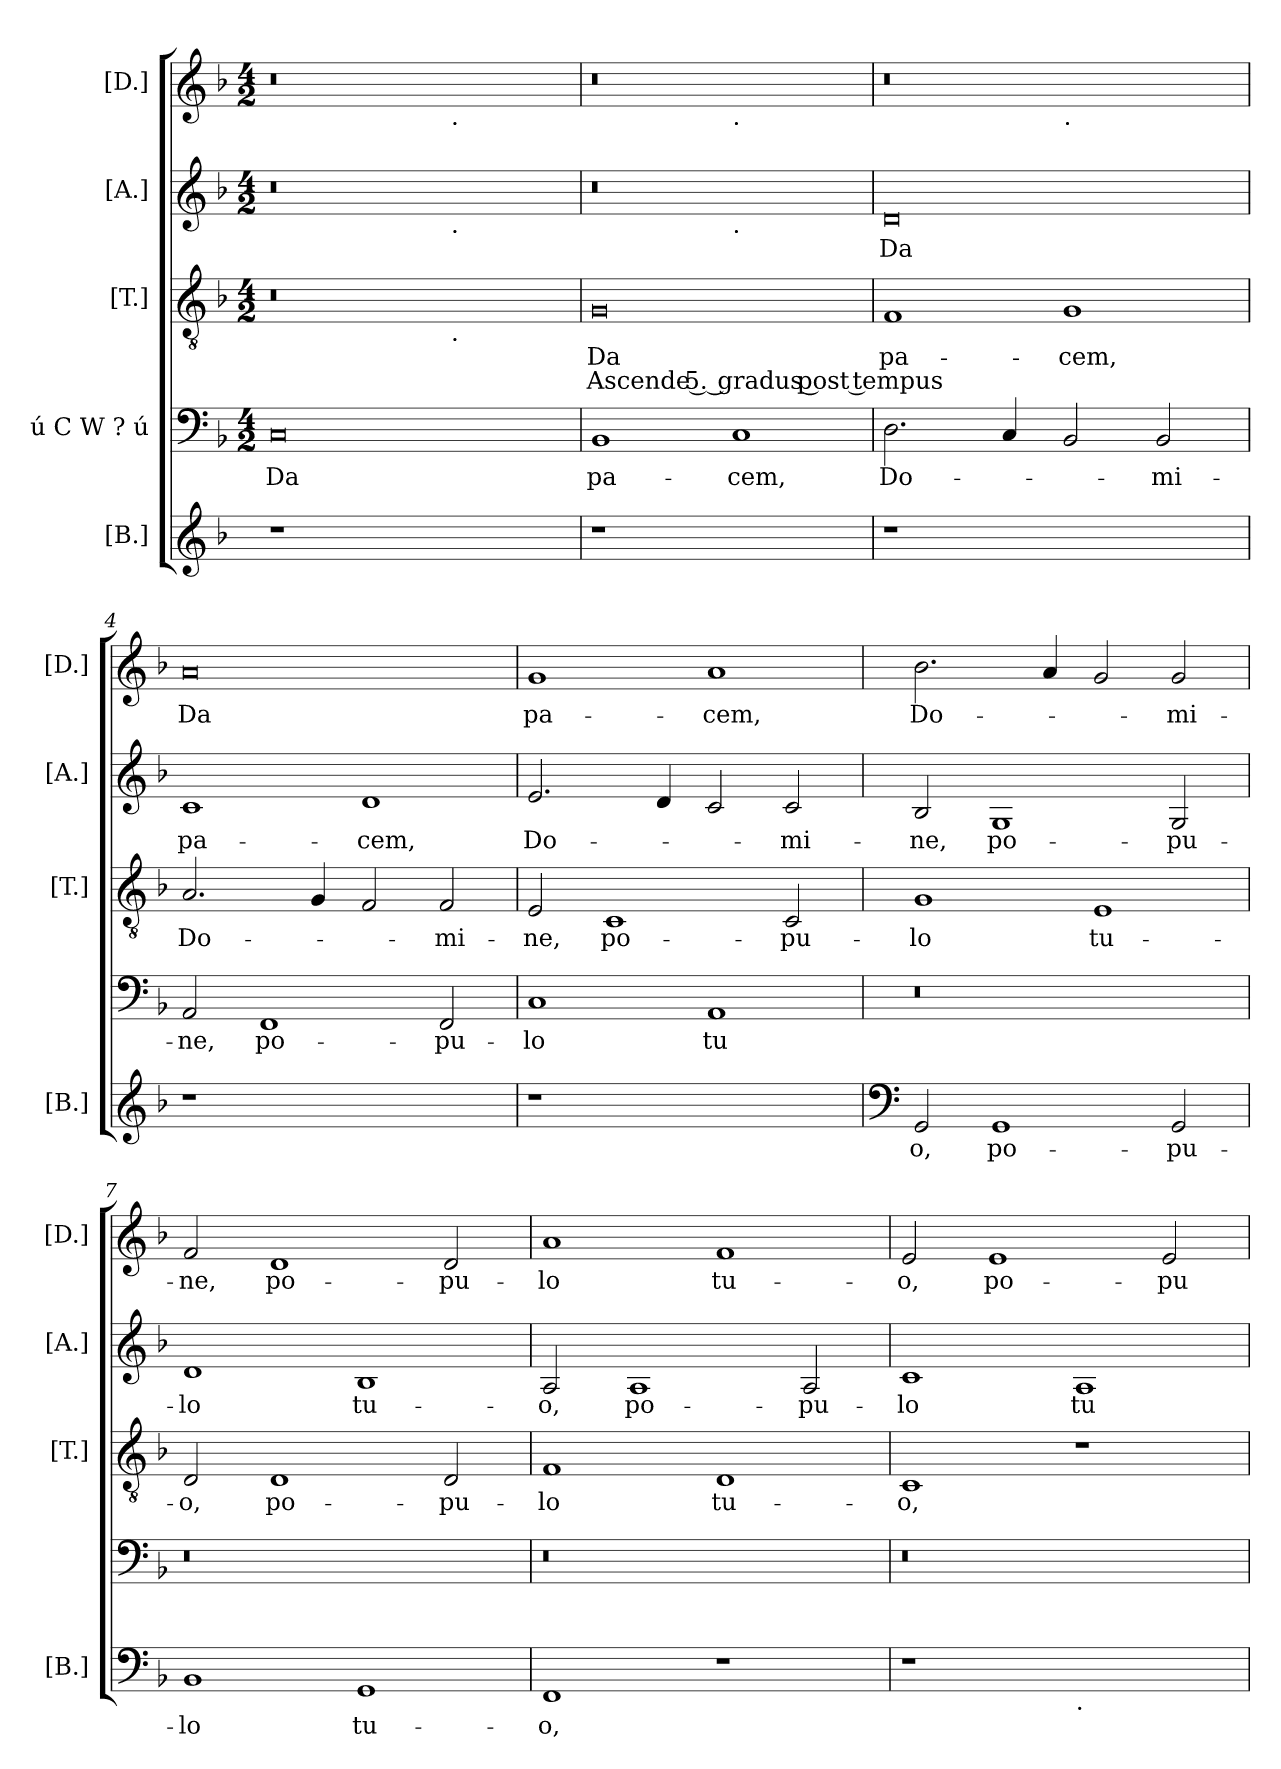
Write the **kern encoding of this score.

**kern	**text	**kern	**text	**kern	**text	**text	**kern	**text	**kern	**text
*part5	*part5	*part4	*part4	*part3	*part3	*part3	*part2	*part2	*part1	*part1
*staff5	*staff5	*staff4	*staff4	*staff3	*staff3	*staff3	*staff2	*staff2	*staff1	*staff1
*I"[B.]	*	*I"ú C W ? ú	*	*I"[T.]	*	*	*I"[A.]	*	*I"[D.]	*
*I'[B.]	*	*	*	*I'[T.]	*	*	*I'[A.]	*	*I'[D.]	*
*clefG2	*	*clefF4	*	*clefGv2	*	*	*clefG2	*	*clefG2	*
*k[b-]	*	*k[b-]	*	*k[b-]	*	*	*k[b-]	*	*k[b-]	*
*F:	*	*F:	*	*F:	*	*	*F:	*	*F:	*
*	*	*M4/2	*	*M4/2	*	*	*M4/2	*	*M4/2	*
=1	=1	=1	=1	=1	=1	=1	=1	=1	=1	=1
!	!	!	!LO:LY:b	!	!	!	!	!	!	!
*	*	*	*	*^	*	*	*^	*	*^	*
1r	.	0C	Da	0r	1ryy	.	.	0r	1ryy	.	0r	1ryy	.
1ryy	.	.	.	.	8ryy	.	.	.	8ryy	.	.	8ryy	.
!	!	!	!	!	!	!	!	!	!	!	!	!LO:TX:b:t=.	!
!	!	!	!	!	!	!	!	!	!LO:TX:b:t=.	!	!	!	!
!	!	!	!	!	!LO:TX:b:t=.	!	!	!	!	!	!	!	!
.	.	.	.	.	2..ryy	.	.	.	2..ryy	.	.	2..ryy	.
=2	=2	=2	=2	=2	=2	=2	=2	=2	=2	=2	=2	=2	=2
!	!	!	!LO:LY:b	!	!	!LO:LY:b	!LO:LY:b	!	!	!	!	!	!
*	*	*	*	*v	*v	*	*	*	*	*	*	*	*
1r	.	1BB-	pa-	0G	Da	Ascende 5. gradus post tempus	0r	1ryy	.	0r	1ryy	.
!	!	!	!	!	!	!	!	!	!	!	!LO:TX:b:t=.	!
!	!	!	!	!	!	!	!	!LO:TX:b:t=.	!	!	!	!
!	!	!	!LO:LY:b	!	!	!	!	!	!	!	!	!
1ryy	.	1C	-cem,	.	.	.	.	1ryy	.	.	1ryy	.
=3	=3	=3	=3	=3	=3	=3	=3	=3	=3	=3	=3	=3
!	!	!	!LO:LY:b	!	!LO:LY:b	!	!	!	!LO:LY:b	!	!	!
*	*	*	*	*	*	*	*v	*v	*	*	*	*
1r	.	2.D\	Do-	1F	pa-	.	0d	Da	0r	1ryy	.
.	.	4C/	.	.	.	.	.	.	.	.	.
!	!	!	!	!	!	!	!	!	!	!LO:TX:b:t=.	!
!	!	!	!	!	!LO:LY:b	!	!	!	!	!	!
1ryy	.	2BB-/	.	1G	-cem,	.	.	.	.	1ryy	.
!	!	!	!LO:LY:b	!	!	!	!	!	!	!	!
.	.	2BB-/	-mi-	.	.	.	.	.	.	.	.
=4	=4	=4	=4	=4	=4	=4	=4	=4	=4	=4	=4
!	!	!	!LO:LY:b	!	!LO:LY:b	!	!	!LO:LY:b	!	!	!LO:LY:b
*	*	*	*	*	*	*	*	*	*v	*v	*
1r	.	2AA/	-ne,	2.A/	Do-	.	1c	pa-	0a	Da
!	!	!	!LO:LY:b	!	!	!	!	!	!	!
.	.	1FF	po-	.	.	.	.	.	.	.
.	.	.	.	4G/	.	.	.	.	.	.
!	!	!	!	!	!	!	!	!LO:LY:b	!	!
1ryy	.	.	.	2F/	.	.	1d	-cem,	.	.
!	!	!	!LO:LY:b	!	!LO:LY:b	!	!	!	!	!
.	.	2FF/	-pu-	2F/	-mi-	.	.	.	.	.
=5	=5	=5	=5	=5	=5	=5	=5	=5	=5	=5
!	!	!	!LO:LY:b	!	!LO:LY:b	!	!	!LO:LY:b	!	!LO:LY:b
1r	.	1C	-lo	2E/	-ne,	.	2.e/	Do-	1g	pa-
!	!	!	!	!	!LO:LY:b	!	!	!	!	!
.	.	.	.	1C	po-	.	.	.	.	.
.	.	.	.	.	.	.	4d/	.	.	.
!	!	!	!LO:LY:b	!	!	!	!	!	!	!LO:LY:b
1ryy	.	1AA	tu-	.	.	.	2c/	.	1a	-cem,
!	!	!	!	!	!LO:LY:b	!	!	!LO:LY:b	!	!
.	.	.	.	2C/	-pu-	.	2c/	-mi-	.	.
!!LO:LB:g=z
=6	=6	=6	=6	=6	=6	=6	=6	=6	=6	=6
*clefF4	*	*	*	*	*	*	*	*	*	*
!	!LO:LY:b	!	!	!	!LO:LY:b	!	!	!LO:LY:b	!	!LO:LY:b
2GG/	o,	0r	.	1G	-lo	.	2B-/	-ne,	2.b-\	Do-
!	!LO:LY:b	!	!	!	!	!	!	!LO:LY:b	!	!
1GG	po-	.	.	.	.	.	1G	po-	.	.
.	.	.	.	.	.	.	.	.	4a/	.
!	!	!	!	!	!LO:LY:b	!	!	!	!	!
.	.	.	.	1E	tu-	.	.	.	2g/	.
!	!LO:LY:b	!	!	!	!	!	!	!LO:LY:b	!	!LO:LY:b
2GG/	-pu-	.	.	.	.	.	2G/	-pu-	2g/	-mi-
=7	=7	=7	=7	=7	=7	=7	=7	=7	=7	=7
!	!LO:LY:b	!	!	!	!LO:LY:b	!	!	!LO:LY:b	!	!LO:LY:b
1BB-	-lo	0r	.	2D/	-o,	.	1d	-lo	2f/	-ne,
!	!	!	!	!	!LO:LY:b	!	!	!	!	!LO:LY:b
.	.	.	.	1D	po-	.	.	.	1d	po-
!	!LO:LY:b	!	!	!	!	!	!	!LO:LY:b	!	!
1GG	tu-	.	.	.	.	.	1B-	tu-	.	.
!	!	!	!	!	!LO:LY:b	!	!	!	!	!LO:LY:b
.	.	.	.	2D/	-pu-	.	.	.	2d/	-pu-
=8	=8	=8	=8	=8	=8	=8	=8	=8	=8	=8
!	!LO:LY:b	!	!	!	!LO:LY:b	!	!	!LO:LY:b	!	!LO:LY:b
1FF	-o,	0r	.	1F	-lo	.	2A/	-o,	1a	-lo
!	!	!	!	!	!	!	!	!LO:LY:b	!	!
.	.	.	.	.	.	.	1A	po-	.	.
!	!	!	!	!	!LO:LY:b	!	!	!	!	!LO:LY:b
1r	.	.	.	1D	tu-	.	.	.	1f	tu-
!	!	!	!	!	!	!	!	!LO:LY:b	!	!
.	.	.	.	.	.	.	2A/	-pu-	.	.
=9	=9	=9	=9	=9	=9	=9	=9	=9	=9	=9
!	!	!	!	!	!LO:LY:b	!	!	!LO:LY:b	!	!LO:LY:b
1r	.	0r	.	1C	-o,	.	1c	-lo	2e/	-o,
!	!	!	!	!	!	!	!	!	!	!LO:LY:b
.	.	.	.	.	.	.	.	.	1e	po-
!LO:TX:b:t=.	!	!	!	!	!	!	!	!	!	!
!	!	!	!	!	!	!	!	!LO:LY:b	!	!
1ryy	.	.	.	1r	.	.	1A	tu-	.	.
!	!	!	!	!	!	!	!	!	!	!LO:LY:b
.	.	.	.	.	.	.	.	.	2e/	-pu-
=	=	=	=	=	=	=	=	=	=	=
*-	*-	*-	*-	*-	*-	*-	*-	*-	*-	*-
